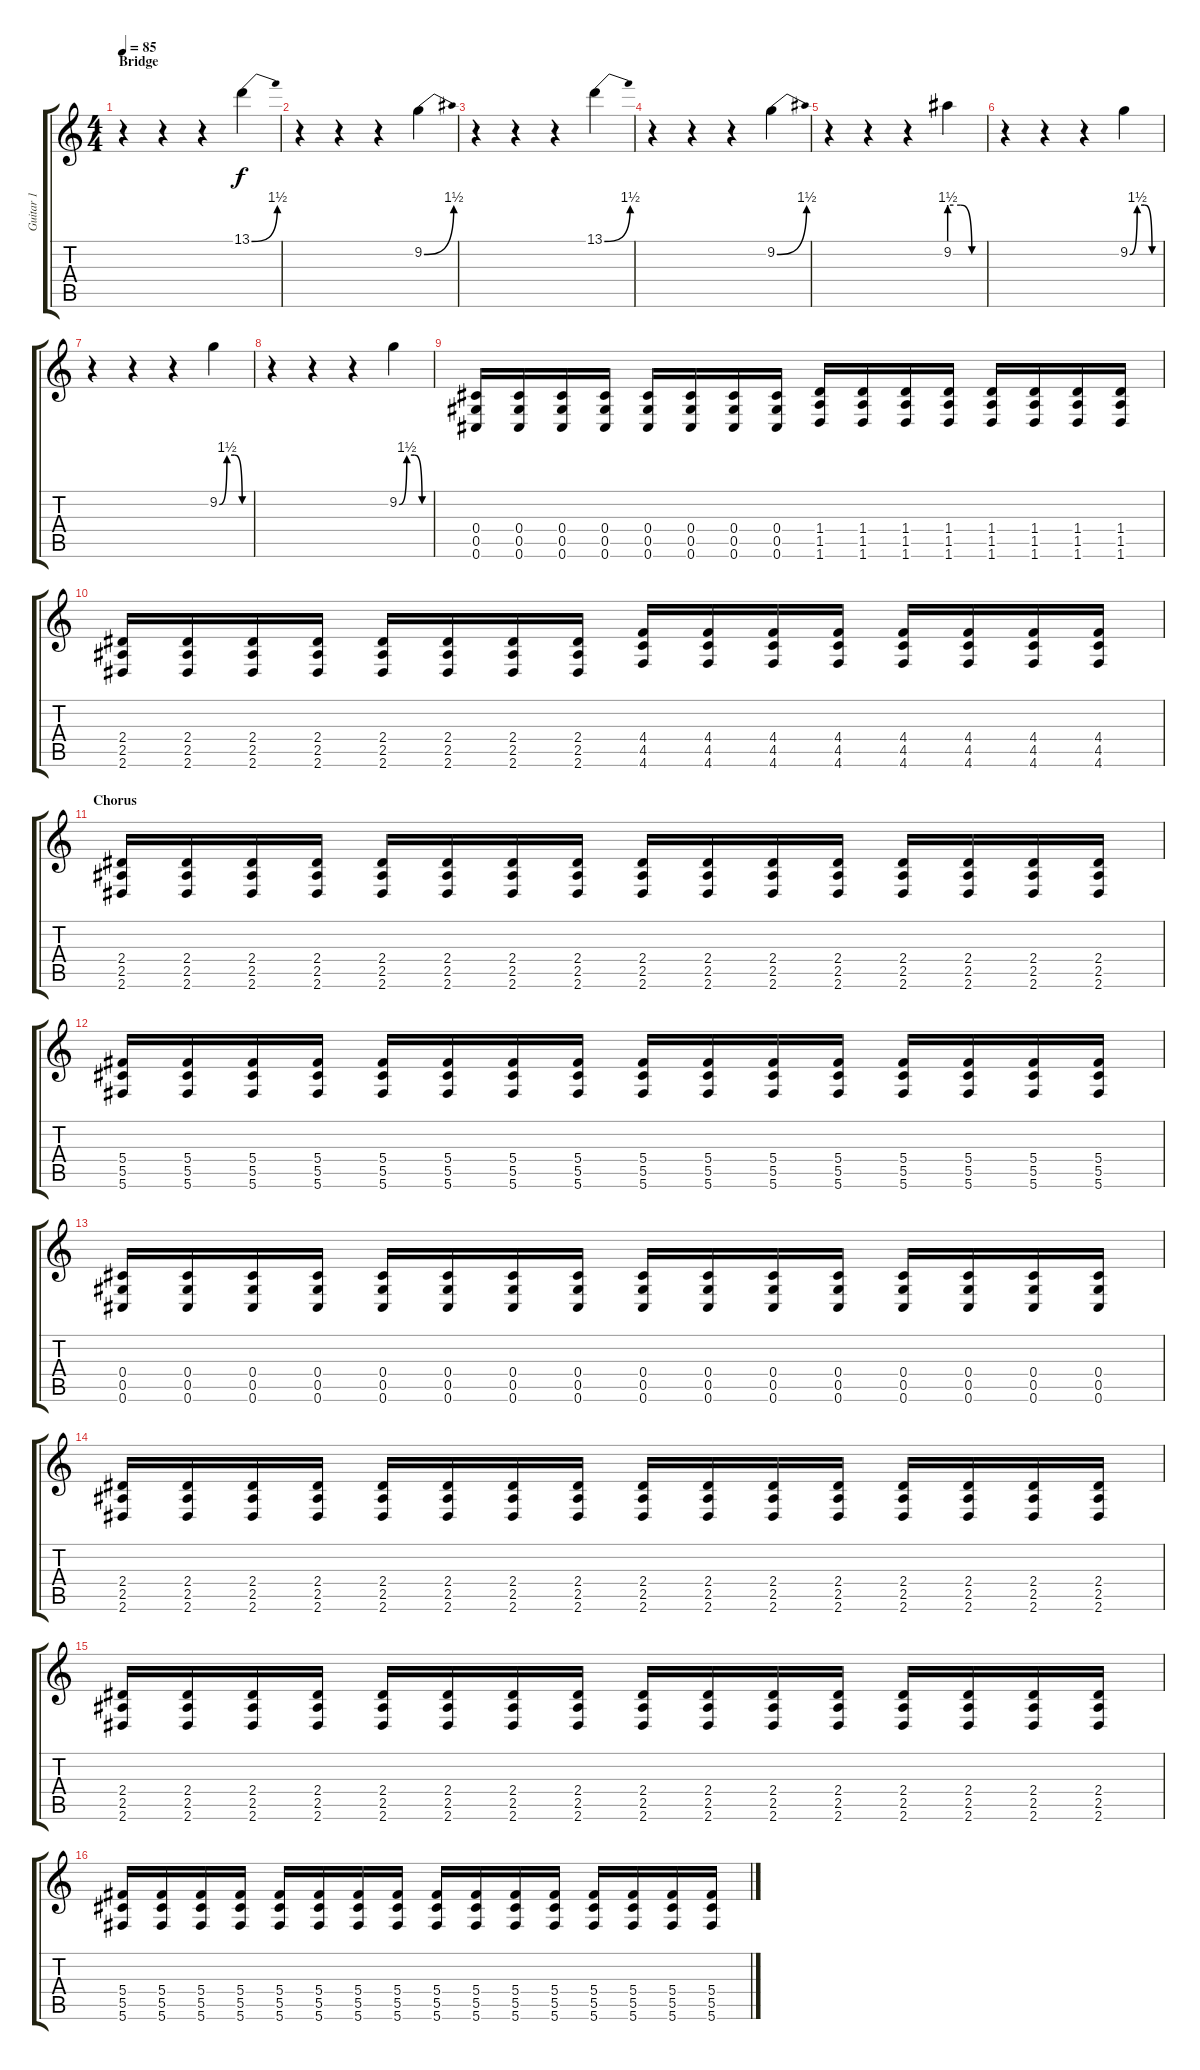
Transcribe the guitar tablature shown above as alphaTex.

\track ("Guitar 1" "Guitar 1") {instrument overdrivenguitar}
\staff {score tabs}
\tuning (Db4 Bb3 Gb3 Db3 Ab2 Db2) {hide}
\ts (4 4)
\section ("" "Bridge")
\tempo 85
\clef g2
\ks c
r.4{dy f} r.4 r.4 13.1{be (bend 0 0 60 6)}.4 |
r.4 r.4 r.4 9.2{be (bend 0 0 60 6)}.4 |
r.4 r.4 r.4 13.1{be (bend 0 0 60 6)}.4 |
r.4 r.4 r.4 9.2{be (bend 0 0 60 6)}.4 |
r.4 r.4 r.4 9.2{be (custom 0 6 20 6 40 0 60 0)}.4 |
r.4 r.4 r.4 9.2{be (custom 0 0 15 6 30 6 45 0 60 0)}.4 |
r.4 r.4 r.4 9.2{be (custom 0 0 15 6 30 6 45 0 60 0)}.4 |
r.4 r.4 r.4 9.2{be (custom 0 0 15 6 30 6 45 0 60 0)}.4 |
(0.4 0.5 0.6).16 (0.4 0.5 0.6).16 (0.4 0.5 0.6).16 (0.4 0.5 0.6).16 (0.4 0.5 0.6).16 (0.4 0.5 0.6).16 (0.4 0.5 0.6).16 (0.4 0.5 0.6).16 (1.4 1.5 1.6).16 (1.4 1.5 1.6).16 (1.4 1.5 1.6).16 (1.4 1.5 1.6).16 (1.4 1.5 1.6).16 (1.4 1.5 1.6).16 (1.4 1.5 1.6).16 (1.4 1.5 1.6).16 |
(2.4 2.5 2.6).16 (2.4 2.5 2.6).16 (2.4 2.5 2.6).16 (2.4 2.5 2.6).16 (2.4 2.5 2.6).16 (2.4 2.5 2.6).16 (2.4 2.5 2.6).16 (2.4 2.5 2.6).16 (4.4 4.5 4.6).16 (4.4 4.5 4.6).16 (4.4 4.5 4.6).16 (4.4 4.5 4.6).16 (4.4 4.5 4.6).16 (4.4 4.5 4.6).16 (4.4 4.5 4.6).16 (4.4 4.5 4.6).16 |
\section ("" "Chorus")
(2.4 2.5 2.6).16 (2.4 2.5 2.6).16 (2.4 2.5 2.6).16 (2.4 2.5 2.6).16 (2.4 2.5 2.6).16 (2.4 2.5 2.6).16 (2.4 2.5 2.6).16 (2.4 2.5 2.6).16 (2.4 2.5 2.6).16 (2.4 2.5 2.6).16 (2.4 2.5 2.6).16 (2.4 2.5 2.6).16 (2.4 2.5 2.6).16 (2.4 2.5 2.6).16 (2.4 2.5 2.6).16 (2.4 2.5 2.6).16 |
(5.4 5.5 5.6).16 (5.4 5.5 5.6).16 (5.4 5.5 5.6).16 (5.4 5.5 5.6).16 (5.4 5.5 5.6).16 (5.4 5.5 5.6).16 (5.4 5.5 5.6).16 (5.4 5.5 5.6).16 (5.4 5.5 5.6).16 (5.4 5.5 5.6).16 (5.4 5.5 5.6).16 (5.4 5.5 5.6).16 (5.4 5.5 5.6).16 (5.4 5.5 5.6).16 (5.4 5.5 5.6).16 (5.4 5.5 5.6).16 |
(0.4 0.5 0.6).16 (0.4 0.5 0.6).16 (0.4 0.5 0.6).16 (0.4 0.5 0.6).16 (0.4 0.5 0.6).16 (0.4 0.5 0.6).16 (0.4 0.5 0.6).16 (0.4 0.5 0.6).16 (0.4 0.5 0.6).16 (0.4 0.5 0.6).16 (0.4 0.5 0.6).16 (0.4 0.5 0.6).16 (0.4 0.5 0.6).16 (0.4 0.5 0.6).16 (0.4 0.5 0.6).16 (0.4 0.5 0.6).16 |
(2.4 2.5 2.6).16 (2.4 2.5 2.6).16 (2.4 2.5 2.6).16 (2.4 2.5 2.6).16 (2.4 2.5 2.6).16 (2.4 2.5 2.6).16 (2.4 2.5 2.6).16 (2.4 2.5 2.6).16 (2.4 2.5 2.6).16 (2.4 2.5 2.6).16 (2.4 2.5 2.6).16 (2.4 2.5 2.6).16 (2.4 2.5 2.6).16 (2.4 2.5 2.6).16 (2.4 2.5 2.6).16 (2.4 2.5 2.6).16 |
(2.4 2.5 2.6).16 (2.4 2.5 2.6).16 (2.4 2.5 2.6).16 (2.4 2.5 2.6).16 (2.4 2.5 2.6).16 (2.4 2.5 2.6).16 (2.4 2.5 2.6).16 (2.4 2.5 2.6).16 (2.4 2.5 2.6).16 (2.4 2.5 2.6).16 (2.4 2.5 2.6).16 (2.4 2.5 2.6).16 (2.4 2.5 2.6).16 (2.4 2.5 2.6).16 (2.4 2.5 2.6).16 (2.4 2.5 2.6).16 |
(5.4 5.5 5.6).16 (5.4 5.5 5.6).16 (5.4 5.5 5.6).16 (5.4 5.5 5.6).16 (5.4 5.5 5.6).16 (5.4 5.5 5.6).16 (5.4 5.5 5.6).16 (5.4 5.5 5.6).16 (5.4 5.5 5.6).16 (5.4 5.5 5.6).16 (5.4 5.5 5.6).16 (5.4 5.5 5.6).16 (5.4 5.5 5.6).16 (5.4 5.5 5.6).16 (5.4 5.5 5.6).16 (5.4 5.5 5.6).16
